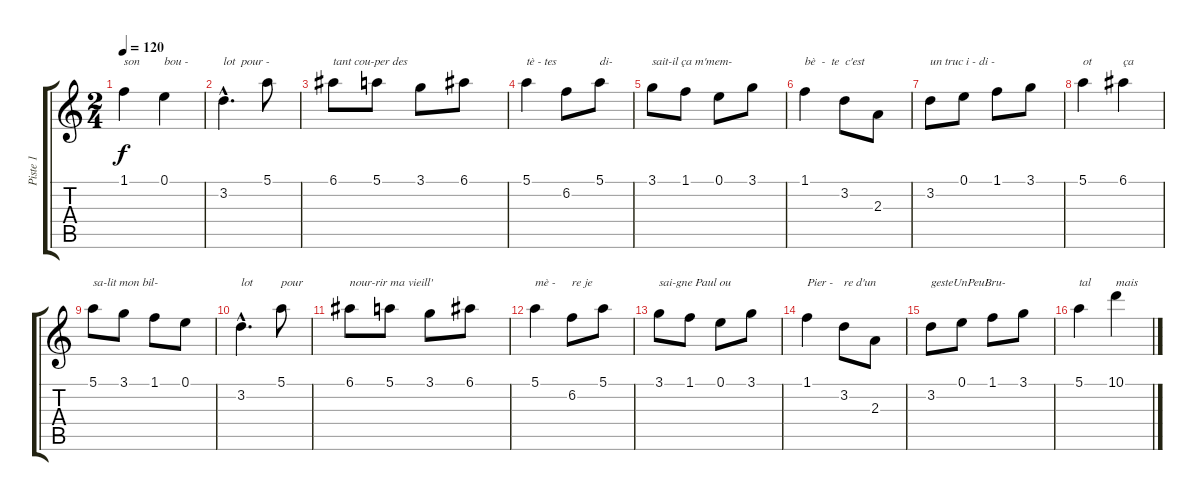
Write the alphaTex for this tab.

\track ("Piste 1" "Piste 1") {instrument acousticguitarsteel}
\staff {score tabs}
\tuning (E4 B3 G3 D3 A2 E2) {hide}
\ts (2 4)
\tempo 120
\clef g2
\ks c
1.1.4{txt "son" dy f} 0.1.4{txt "bou -"} |
3.2{hac}.4{d txt "lot  pour -"} 5.1.8 |
6.1.8{txt "tant cou-per des"} 5.1.8 3.1.8 6.1.8 |
5.1.4{txt "tè - tes"} 6.2.8 5.1.8{txt "di-"} |
3.1.8{txt "sait-il ça m'mem-"} 1.1.8 0.1.8 3.1.8 |
1.1.4{txt "bè  -  te  c'est"} 3.2.8 2.3.8 |
3.2.8{txt "un truc i - di -"} 0.1.8 1.1.8 3.1.8 |
5.1.4{txt "ot"} 6.1.4{txt "ça"} |
5.1.8{txt "sa-lit mon bil-"} 3.1.8 1.1.8 0.1.8 |
3.2{hac}.4{d txt "lot"} 5.1.8{txt "pour"} |
6.1.8{txt "nour-rir ma vieill'"} 5.1.8 3.1.8 6.1.8 |
5.1.4{txt "mè -"} 6.2.8{txt "re je"} 5.1.8 |
3.1.8{txt "sai-gne Paul ou"} 1.1.8 0.1.8 3.1.8 |
1.1.4{txt "Pier -"} 3.2.8{txt "re d'un"} 2.3.8 |
3.2.8{txt "gesteUnPeuBru-"} 0.1.8 1.1.8 3.1.8 |
5.1.4{txt "tal"} 10.1.4{txt "mais"}
